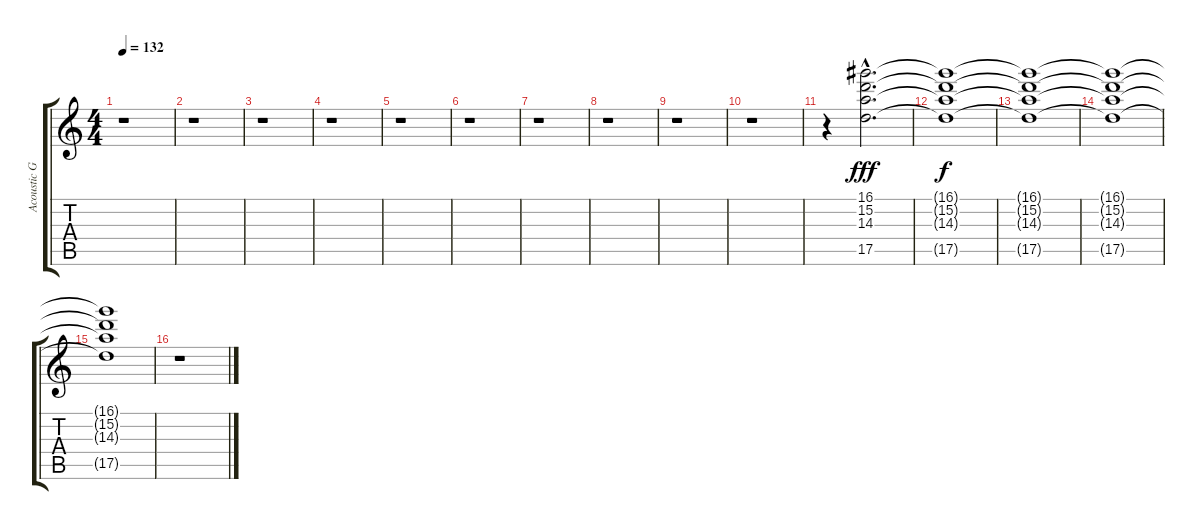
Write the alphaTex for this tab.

\track ("Acoustic Guitar fill" "Acoustic G") {instrument acousticguitarsteel}
\staff {score tabs}
\tuning (E4 B3 G3 D3 A2 E2) {hide}
\ts (4 4)
\tempo 132
\clef g2
\ks c
r.1{dy f} |
r.1 |
r.1 |
r.1 |
r.1 |
r.1 |
r.1 |
r.1 |
r.1 |
r.1 |
r.4 (16.1{hac} 15.2{hac} 14.3{hac} 17.5{hac}).2{d dy fff} |
(16.1{t} 15.2{t} 14.3{t} 17.5{t}).1{dy f} |
(16.1{t} 15.2{t} 14.3{t} 17.5{t}).1 |
(16.1{t} 15.2{t} 14.3{t} 17.5{t}).1 |
(16.1{t} 15.2{t} 14.3{t} 17.5{t}).1 |
r.1
